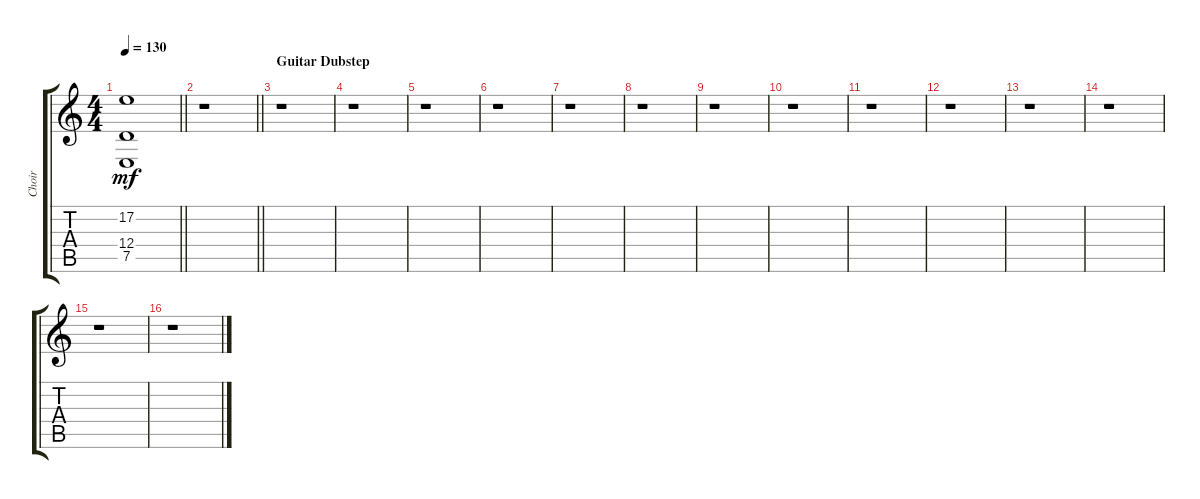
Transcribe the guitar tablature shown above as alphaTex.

\track ("Choir" "Choir") {instrument choiraahs}
\staff {score tabs}
\tuning (E4 B3 G3 D3 A2 E2) {hide}
\ts (4 4)
\tempo 130
\clef g2
\barLineRight lightlight
\ks c
(17.2 12.4 7.5).1{dy mf} |
\barLineRight lightlight
r.1 |
\section ("" "Guitar Dubstep")
r.1 |
r.1 |
r.1 |
r.1 |
r.1 |
r.1 |
r.1 |
r.1 |
r.1 |
r.1 |
r.1 |
r.1 |
r.1 |
r.1
